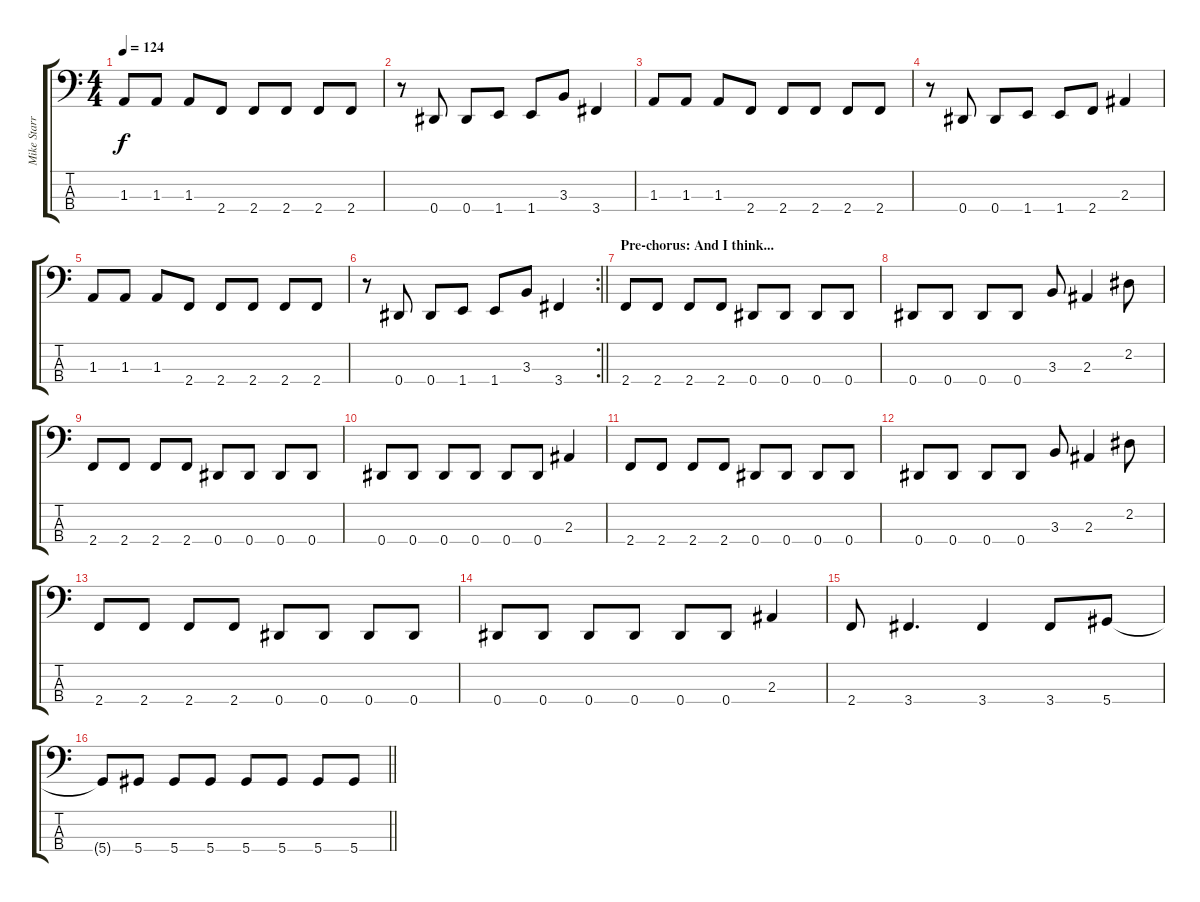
\track ("Mike Starr" "Mike Starr") {instrument electricbassfinger}
\staff {score tabs}
\tuning (Gb2 Db2 Ab1 Eb1) {hide}
\ts (4 4)
\tempo 124
\clef f4
\ks c
1.3.8{dy f} 1.3.8 1.3.8 2.4.8 2.4.8 2.4.8 2.4.8 2.4.8 |
r.8 0.4.8 0.4.8 1.4.8 1.4.8 3.3.8 3.4.4 |
1.3.8 1.3.8 1.3.8 2.4.8 2.4.8 2.4.8 2.4.8 2.4.8 |
r.8 0.4.8 0.4.8 1.4.8 1.4.8 2.4.8 2.3.4 |
1.3.8 1.3.8 1.3.8 2.4.8 2.4.8 2.4.8 2.4.8 2.4.8 |
\rc 2
\barLineRight lightlight
r.8 0.4.8 0.4.8 1.4.8 1.4.8 3.3.8 3.4.4 |
\section ("" "Pre-chorus: And I think...")
2.4.8 2.4.8 2.4.8 2.4.8 0.4.8 0.4.8 0.4.8 0.4.8 |
0.4.8 0.4.8 0.4.8 0.4.8 3.3.8 2.3.4 2.2.8 |
2.4.8 2.4.8 2.4.8 2.4.8 0.4.8 0.4.8 0.4.8 0.4.8 |
0.4.8 0.4.8 0.4.8 0.4.8 0.4.8 0.4.8 2.3.4 |
2.4.8 2.4.8 2.4.8 2.4.8 0.4.8 0.4.8 0.4.8 0.4.8 |
0.4.8 0.4.8 0.4.8 0.4.8 3.3.8 2.3.4 2.2.8 |
2.4.8 2.4.8 2.4.8 2.4.8 0.4.8 0.4.8 0.4.8 0.4.8 |
0.4.8 0.4.8 0.4.8 0.4.8 0.4.8 0.4.8 2.3.4 |
2.4.8 3.4.4{d} 3.4.4 3.4.8 5.4.8 |
\barLineRight lightlight
5.4{t}.8 5.4.8 5.4.8 5.4.8 5.4.8 5.4.8 5.4.8 5.4.8
